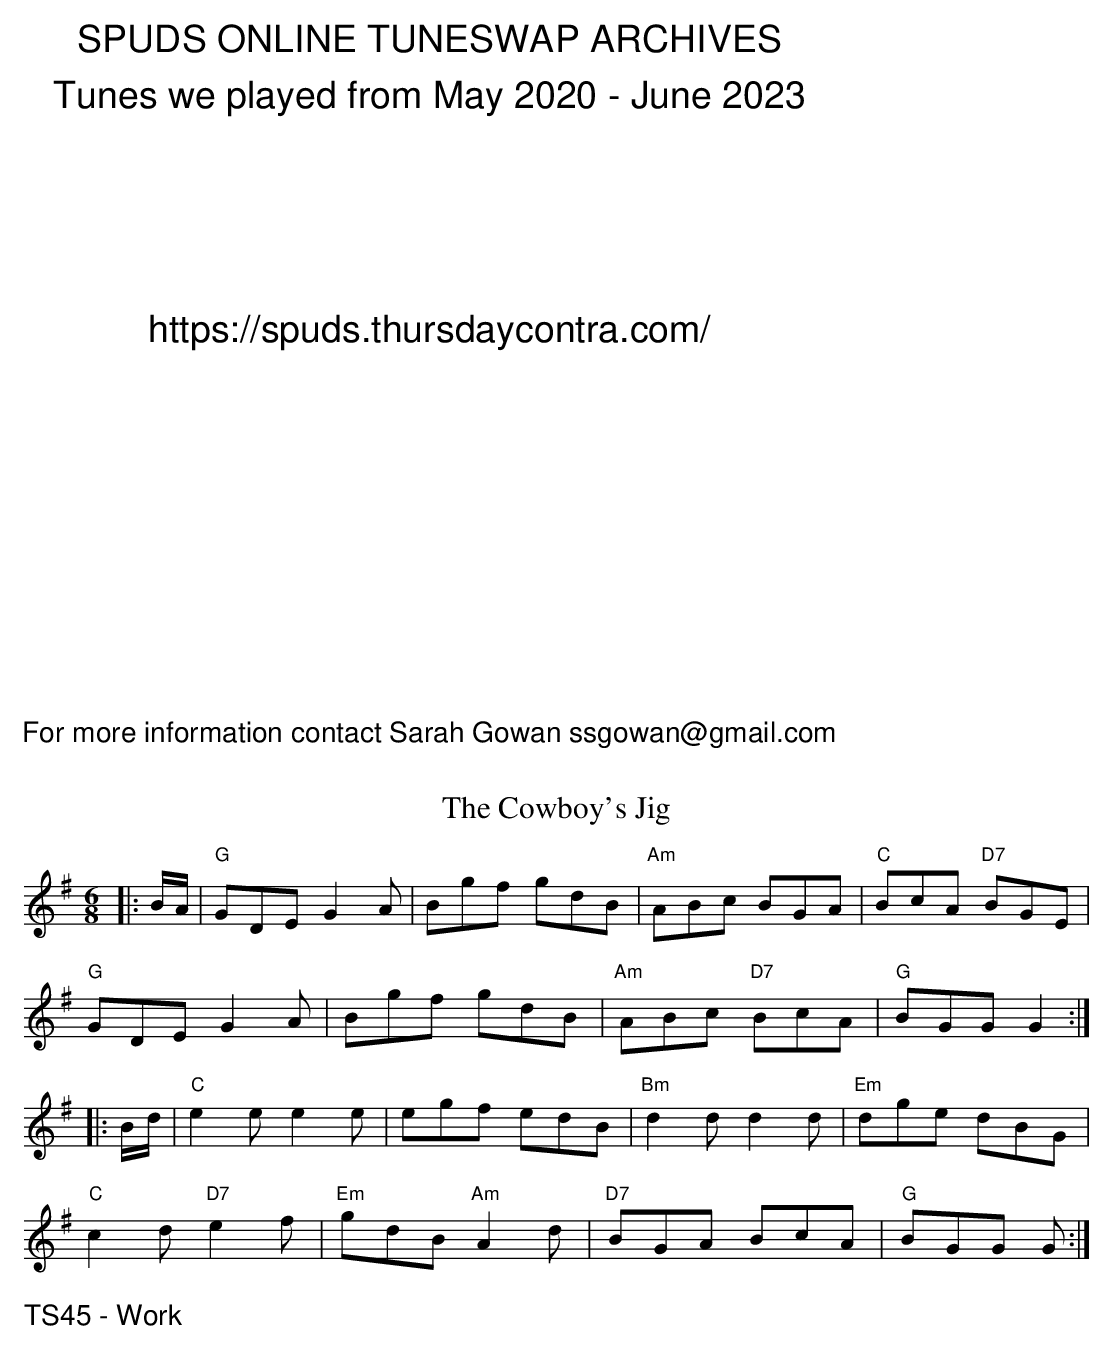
X:1
T: Cowboy's Jig, The
M: 6/8
L: 1/8
K: G
|:B/A/ | "G"GDE G2A | Bgf gdB | "Am"ABc BGA |"C" BcA "D7"BGE |
"G"GDE G2A | Bgf gdB | "Am"ABc "D7"BcA | "G"BGG G2 :|
|: B/d/ | "C"e2e e2e | egf edB | "Bm"d2d d2d |"Em" dge dBG |
"C"c2d "D7"e2f | "Em"gdB "Am"A2d | "D7"BGA BcA | "G"BGG G :|
